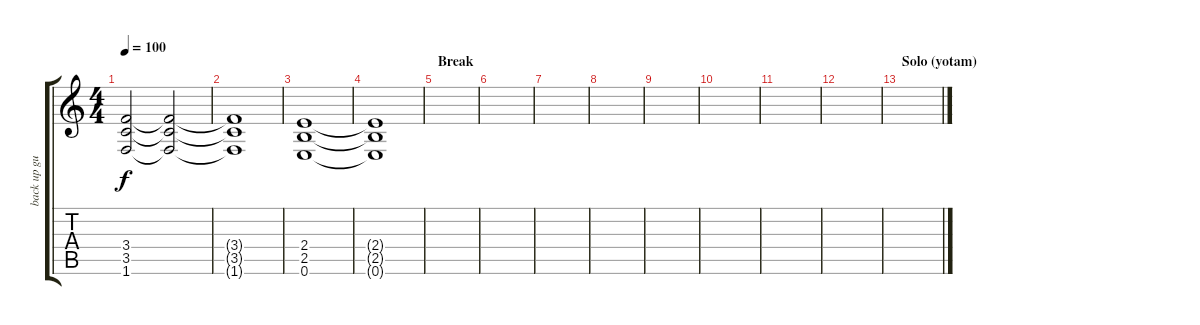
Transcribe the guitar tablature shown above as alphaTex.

\track ("back up guitar and fills" "back up gu") {instrument distortionguitar}
\staff {score tabs}
\tuning (E4 B3 G3 D3 A2 E2) {hide}
\ts (4 4)
\tempo 100
\clef g2
\ks c
(3.4 3.5 1.6).2{dy f} (3.4{t} 3.5{t} 1.6{t}).2 |
(3.4{t} 3.5{t} 1.6{t}).1 |
(2.4 2.5 0.6).1 |
(2.4{t} 2.5{t} 0.6{t}).1 |
\section ("" "Break")
|
|
|
|
|
|
|
|
\section ("" "Solo (yotam)")
